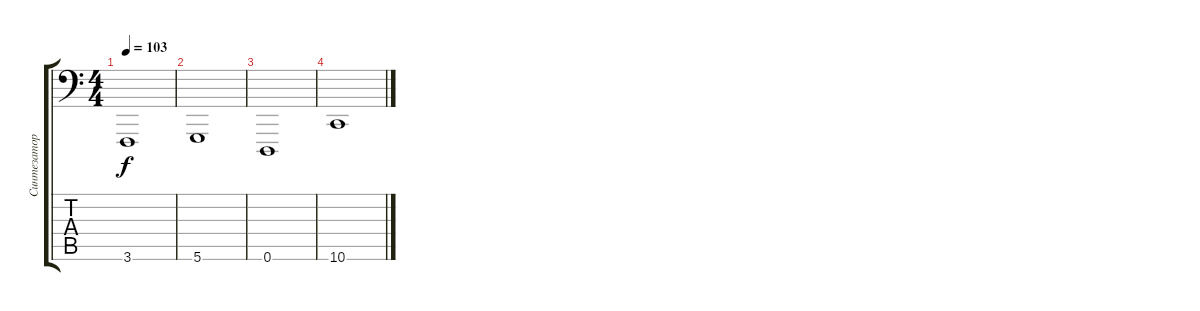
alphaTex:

\track ("Синтезатор" "Синтезатор") {instrument synthstrings2}
\staff {score tabs}
\tuning (E3 B2 G2 D2 A1 D1) {hide}
\ts (4 4)
\tempo 103
\clef f4
\ks c
3.6.1{dy f} |
5.6.1 |
0.6.1 |
10.6.1
